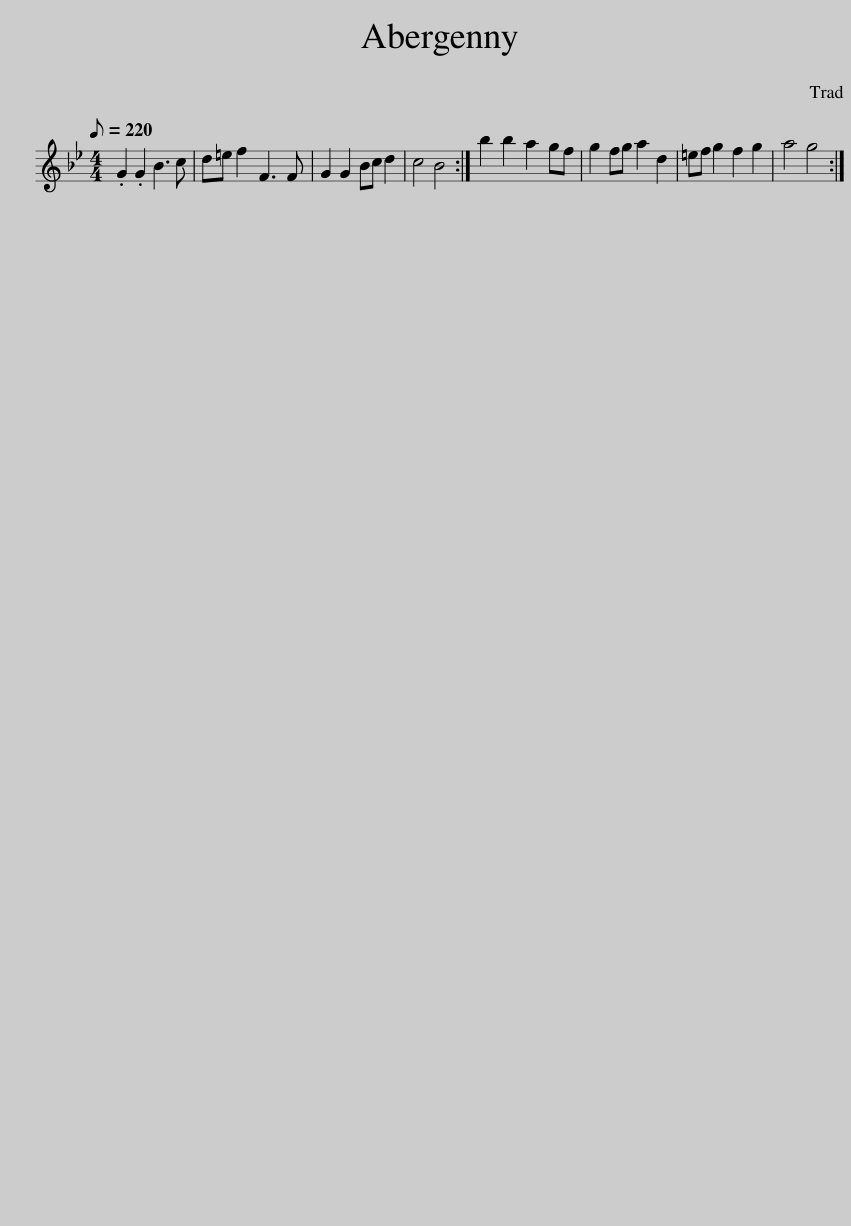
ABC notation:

X:1
L:1/8
Q:1/8=220
M:4/4
I:linebreak $
K:Gmin
V:1 treble
V:1
 .G2 .G2 B3 c | d=e f2 F3 F | G2 G2 Bc d2 | c4 B4 :| b2 b2 a2 gf | %5
 g2 fg a2 d2 | =ef g2 f2 g2 | a4 g4 :| %8
